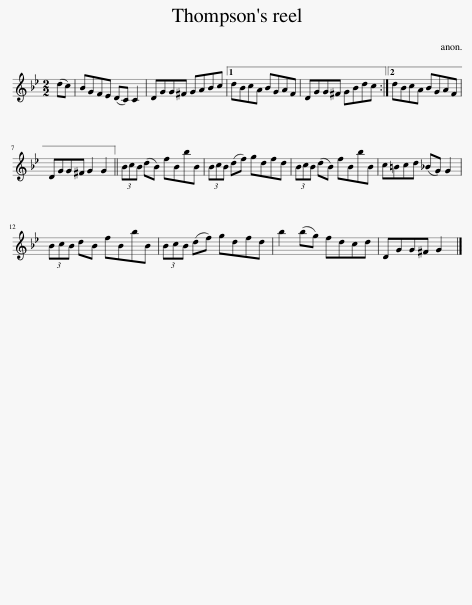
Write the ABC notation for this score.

X:1
L:1/8
M:2/2
I:linebreak $
K:Gmin
V:1 treble
V:1
 (dc) | BGFE (DC) C2 | DGG^F GABc |1 dBcA BGAF | DGG^F GBdc :|2 %5
 dBcA BGAF |$ DGG^F G2 G2 || (3BcB (dB) fBbB | (3BcB (df) gdfd | (3BcB (dB) fBbB | %10
 c=Bcd (_BG) G2 |$ (3BcB dB fBbB | (3BcB (df) gdfd | b2 (bg) fdcd | DGG^F G2 |] %15
